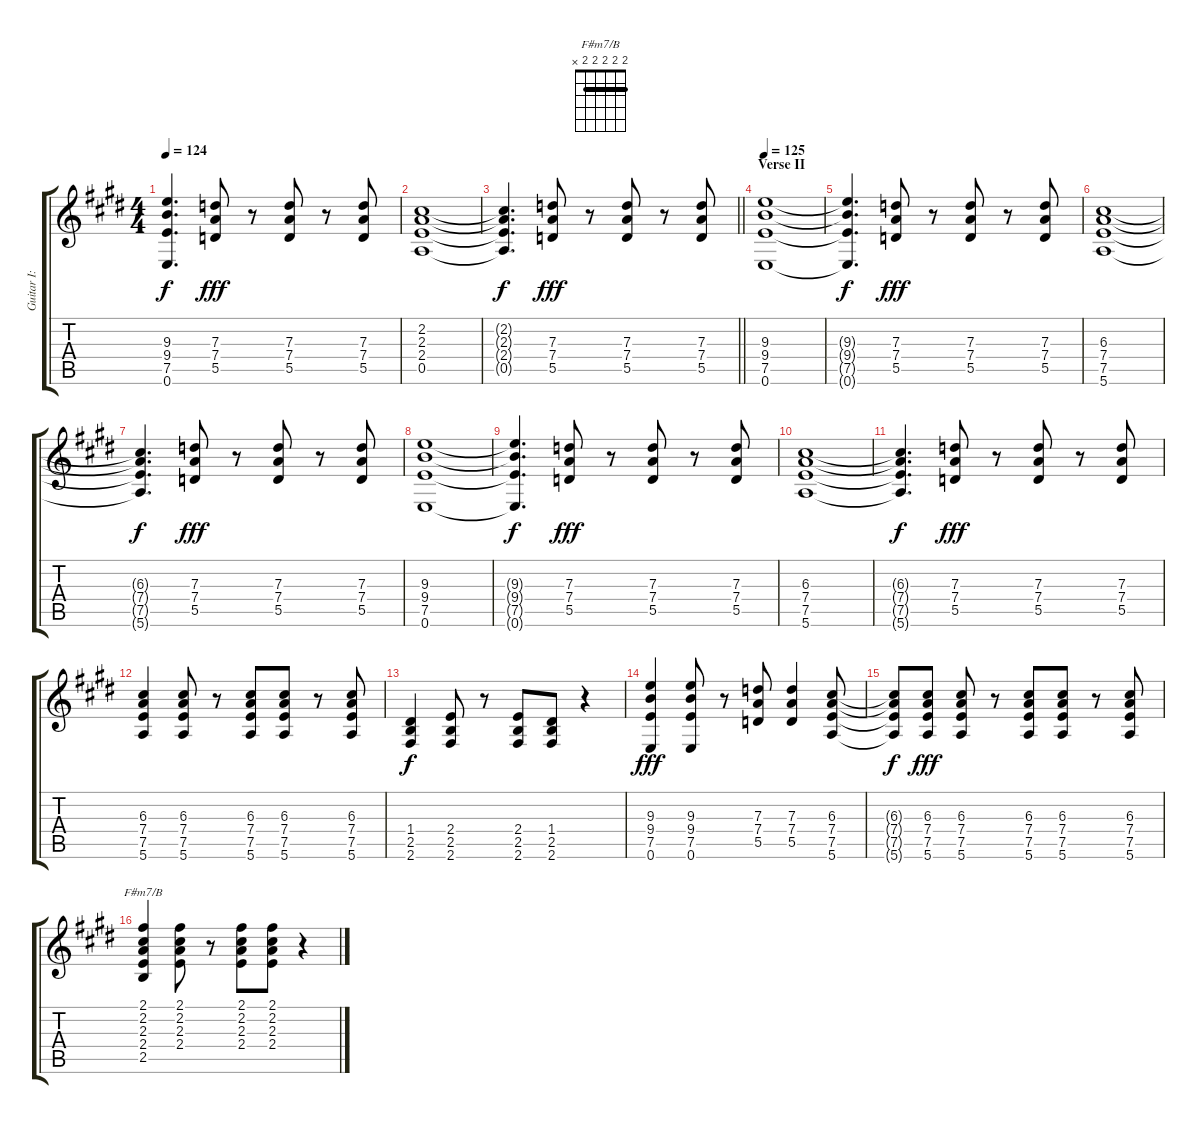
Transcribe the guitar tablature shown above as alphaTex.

\track ("Guitar I: Rik" "Guitar I: ") {instrument distortionguitar}
\staff {score tabs}
\tuning (E4 B3 G3 D3 A2 E2) {hide}
\chord ("F#m7/B" 2 2 2 2 2 x) {barre 2}
\ts (4 4)
\tempo 124
\clef g2
\ks e
(9.3{t} 9.4{t} 7.5{t} 0.6{t}).4{d dy f} (7.3 7.4 5.5).8{dy fff} r.8 (7.3 7.4 5.5).8 r.8 (7.3 7.4 5.5).8 |
(2.2 2.3 2.4 0.5).1 |
\barLineRight lightlight
(2.2{t} 2.3{t} 2.4{t} 0.5{t}).4{d dy f} (7.3 7.4 5.5).8{dy fff} r.8 (7.3 7.4 5.5).8 r.8 (7.3 7.4 5.5).8 |
\section ("" "Verse II")
\tempo 125
(9.3 9.4 7.5 0.6).1 |
(9.3{t} 9.4{t} 7.5{t} 0.6{t}).4{d dy f} (7.3 7.4 5.5).8{dy fff} r.8 (7.3 7.4 5.5).8 r.8 (7.3 7.4 5.5).8 |
(6.3 7.4 7.5 5.6).1 |
(6.3{t} 7.4{t} 7.5{t} 5.6{t}).4{d dy f} (7.3 7.4 5.5).8{dy fff} r.8 (7.3 7.4 5.5).8 r.8 (7.3 7.4 5.5).8 |
(9.3 9.4 7.5 0.6).1 |
(9.3{t} 9.4{t} 7.5{t} 0.6{t}).4{d dy f} (7.3 7.4 5.5).8{dy fff} r.8 (7.3 7.4 5.5).8 r.8 (7.3 7.4 5.5).8 |
(6.3 7.4 7.5 5.6).1 |
(6.3{t} 7.4{t} 7.5{t} 5.6{t}).4{d dy f} (7.3 7.4 5.5).8{dy fff} r.8 (7.3 7.4 5.5).8 r.8 (7.3 7.4 5.5).8 |
(6.3 7.4 7.5 5.6).4 (6.3 7.4 7.5 5.6).8 r.8 (6.3 7.4 7.5 5.6).8 (6.3 7.4 7.5 5.6).8 r.8 (6.3 7.4 7.5 5.6).8 |
(1.4 2.5 2.6).4{dy f} (2.4 2.5 2.6).8 r.8 (2.4 2.5 2.6).8 (1.4 2.5 2.6).8 r.4 |
(9.3 9.4 7.5 0.6).4{dy fff} (9.3 9.4 7.5 0.6).8 r.8 (7.3 7.4 5.5).8 (7.3 7.4 5.5).4 (6.3 7.4 7.5 5.6).8 |
(6.3{t} 7.4{t} 7.5{t} 5.6{t}).8{dy f} (6.3 7.4 7.5 5.6).8{dy fff} (6.3 7.4 7.5 5.6).8 r.8 (6.3 7.4 7.5 5.6).8 (6.3 7.4 7.5 5.6).8 r.8 (6.3 7.4 7.5 5.6).8 |
(2.1 2.2 2.3 2.4 2.5).4{ch "F#m7/B"} (2.1 2.2 2.3 2.4).8 r.8 (2.1 2.2 2.3 2.4).8 (2.1 2.2 2.3 2.4).8 r.4
